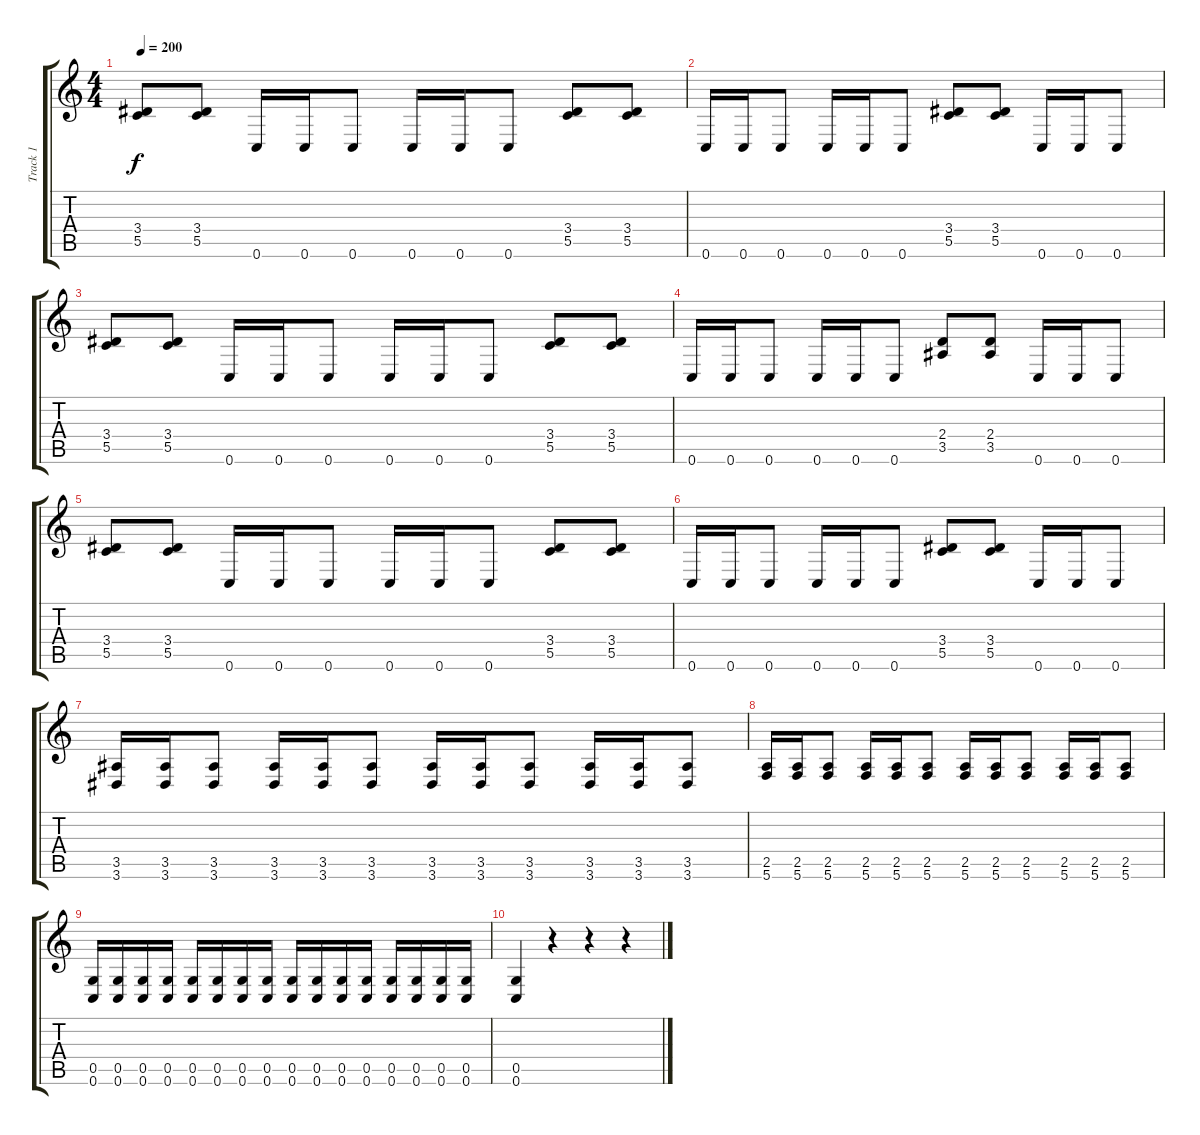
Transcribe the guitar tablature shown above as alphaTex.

\track ("Track 1" "Track 1") {instrument distortionguitar}
\staff {score tabs}
\tuning (D4 A3 F3 C3 G2 C2) {hide}
\ts (4 4)
\tempo 200
\clef g2
\ks c
(3.4 5.5).8{dy f} (3.4 5.5).8 0.6.16 0.6.16 0.6.8 0.6.16 0.6.16 0.6.8 (3.4 5.5).8 (3.4 5.5).8 |
0.6.16 0.6.16 0.6.8 0.6.16 0.6.16 0.6.8 (3.4 5.5).8 (3.4 5.5).8 0.6.16 0.6.16 0.6.8 |
(3.4 5.5).8 (3.4 5.5).8 0.6.16 0.6.16 0.6.8 0.6.16 0.6.16 0.6.8 (3.4 5.5).8 (3.4 5.5).8 |
0.6.16 0.6.16 0.6.8 0.6.16 0.6.16 0.6.8 (2.4 3.5).8 (2.4 3.5).8 0.6.16 0.6.16 0.6.8 |
(3.4 5.5).8 (3.4 5.5).8 0.6.16 0.6.16 0.6.8 0.6.16 0.6.16 0.6.8 (3.4 5.5).8 (3.4 5.5).8 |
0.6.16 0.6.16 0.6.8 0.6.16 0.6.16 0.6.8 (3.4 5.5).8 (3.4 5.5).8 0.6.16 0.6.16 0.6.8 |
(3.5 3.6).16 (3.5 3.6).16 (3.5 3.6).8 (3.5 3.6).16 (3.5 3.6).16 (3.5 3.6).8 (3.5 3.6).16 (3.5 3.6).16 (3.5 3.6).8 (3.5 3.6).16 (3.5 3.6).16 (3.5 3.6).8 |
(2.5 5.6).16 (2.5 5.6).16 (2.5 5.6).8 (2.5 5.6).16 (2.5 5.6).16 (2.5 5.6).8 (2.5 5.6).16 (2.5 5.6).16 (2.5 5.6).8 (2.5 5.6).16 (2.5 5.6).16 (2.5 5.6).8 |
(0.5 0.6).16 (0.5 0.6).16 (0.5 0.6).16 (0.5 0.6).16 (0.5 0.6).16 (0.5 0.6).16 (0.5 0.6).16 (0.5 0.6).16 (0.5 0.6).16 (0.5 0.6).16 (0.5 0.6).16 (0.5 0.6).16 (0.5 0.6).16 (0.5 0.6).16 (0.5 0.6).16 (0.5 0.6).16 |
(0.5 0.6).4 r.4 r.4 r.4
